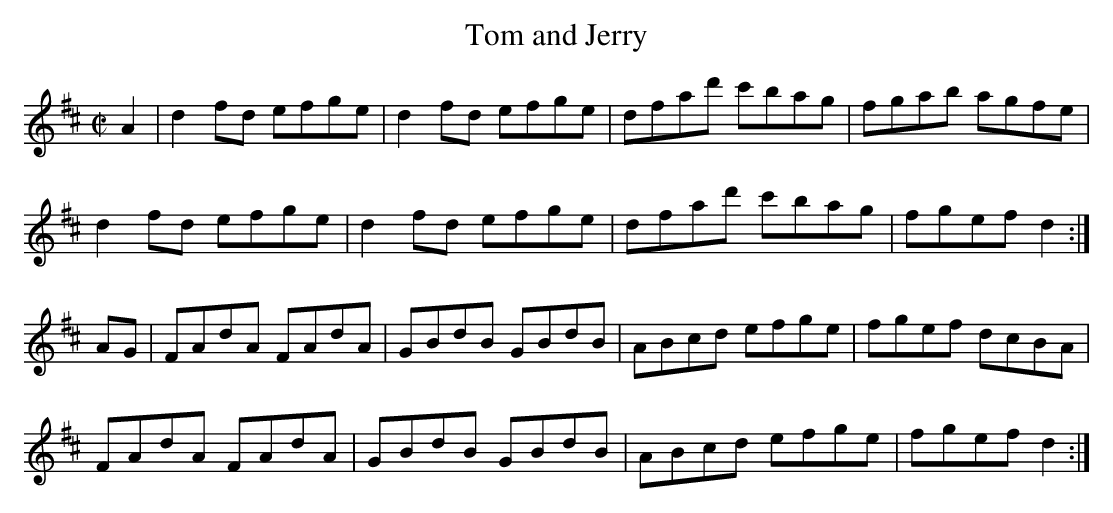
X:1
T:Tom and Jerry
M:C|
L:1/8
K:D
A2 | d2 fd efge | d2 fd efge | dfad' c'bag | fgab agfe |
d2 fd efge | d2 fd efge | dfad' c'bag | fgef d2 :|
AG | FAdA FAdA | GBdB GBdB | ABcd efge | fgef dcBA |
FAdA FAdA | GBdB GBdB | ABcd efge | fgef d2 :|
